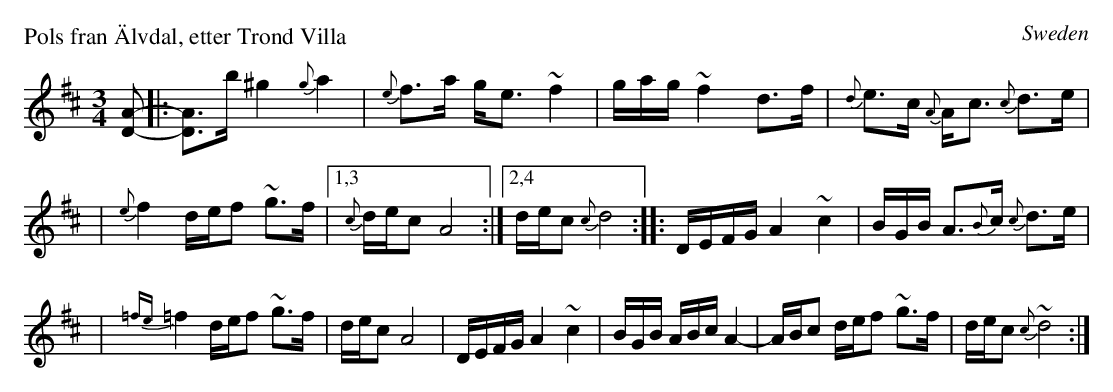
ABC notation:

X:1
P: Pols fran \"Alvdal, etter Trond Villa
O: Sweden
M: 3/4
L: 1/8
K: D
[AD]- \
|: [AD]>b ^g2 {g}a2 | {e}f>a g<e ~f2 | g/a/g/ ~f2  d>f | {d}e>c {A}A<c {c}d>e |
| {e}f2 d/e/f ~g>f |1,3 {c}d/e/c A4 :|2,4 d/e/c {c}d4 :: D/E/F/G/ A2 ~c2 | B/G/B/ A>{B}c {c}d>e |
| {=fe}=f2 d/e/f ~g>f | d/e/c A4 |  D/E/F/G/ A2 ~c2 | B/G/B/ A/B/c/ A2- | A/B/c d/e/f  ~g>f | d/e/c {c}~d4 :|
